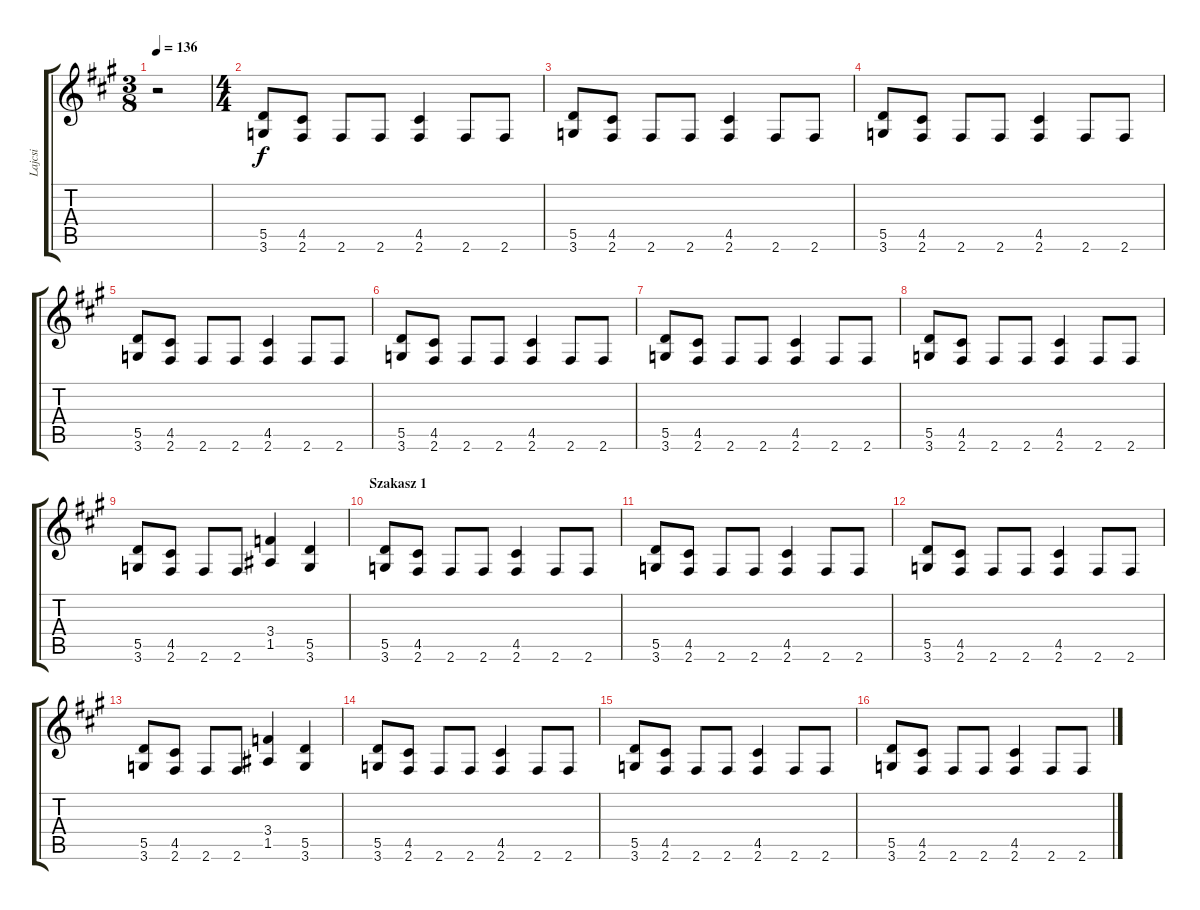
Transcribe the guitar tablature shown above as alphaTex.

\track ("Lajcsi" "Lajcsi") {instrument distortionguitar}
\staff {score tabs}
\tuning (E4 B3 G3 D3 A2 E2) {hide}
\ts (3 8)
\tempo 136
\clef g2
\ks f#minor
r.2{dy f instrument distortionguitar} |
\ts (4 4)
(5.5 3.6).8 (4.5 2.6).8 2.6.8 2.6.8 (4.5 2.6).4 2.6.8 2.6.8 |
(5.5 3.6).8 (4.5 2.6).8 2.6.8 2.6.8 (4.5 2.6).4 2.6.8 2.6.8 |
(5.5 3.6).8 (4.5 2.6).8 2.6.8 2.6.8 (4.5 2.6).4 2.6.8 2.6.8 |
(5.5 3.6).8 (4.5 2.6).8 2.6.8 2.6.8 (4.5 2.6).4 2.6.8 2.6.8 |
(5.5 3.6).8 (4.5 2.6).8 2.6.8 2.6.8 (4.5 2.6).4 2.6.8 2.6.8 |
(5.5 3.6).8 (4.5 2.6).8 2.6.8 2.6.8 (4.5 2.6).4 2.6.8 2.6.8 |
(5.5 3.6).8 (4.5 2.6).8 2.6.8 2.6.8 (4.5 2.6).4 2.6.8 2.6.8 |
(5.5 3.6).8 (4.5 2.6).8 2.6.8 2.6.8 (3.4 1.5).4 (5.5 3.6).4 |
\section ("" "Szakasz 1")
(5.5 3.6).8 (4.5 2.6).8 2.6.8 2.6.8 (4.5 2.6).4 2.6.8 2.6.8 |
(5.5 3.6).8 (4.5 2.6).8 2.6.8 2.6.8 (4.5 2.6).4 2.6.8 2.6.8 |
(5.5 3.6).8 (4.5 2.6).8 2.6.8 2.6.8 (4.5 2.6).4 2.6.8 2.6.8 |
(5.5 3.6).8 (4.5 2.6).8 2.6.8 2.6.8 (3.4 1.5).4 (5.5 3.6).4 |
(5.5 3.6).8 (4.5 2.6).8 2.6.8 2.6.8 (4.5 2.6).4 2.6.8 2.6.8 |
(5.5 3.6).8 (4.5 2.6).8 2.6.8 2.6.8 (4.5 2.6).4 2.6.8 2.6.8 |
(5.5 3.6).8 (4.5 2.6).8 2.6.8 2.6.8 (4.5 2.6).4 2.6.8 2.6.8
